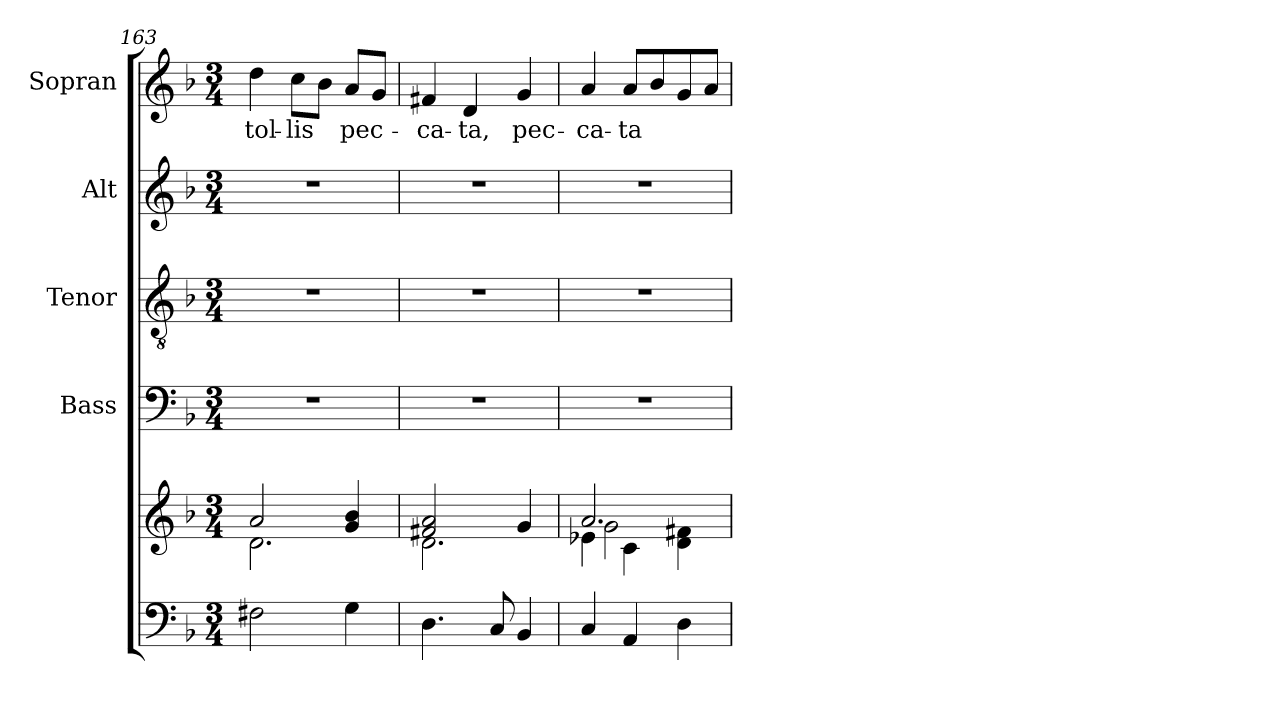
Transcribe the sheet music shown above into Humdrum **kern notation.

**kern	**kern	**kern	**kern	**kern	**kern	**text
*part5	*part5	*part4	*part3	*part2	*part1	*part1
*staff6	*staff5	*staff4	*staff3	*staff2	*staff1	*staff1
*	*	*I"Bass	*I"Tenor	*I"Alt	*I"Sopran	*
*	*	*I'B.	*I'T.	*I'A.	*I'S.	*
*clefF4	*clefG2	*clefF4	*clefGv2	*clefG2	*clefG2	*
*k[b-]	*k[b-]	*k[b-]	*k[b-]	*k[b-]	*k[b-]	*
*F:	*F:	*F:	*F:	*F:	*F:	*
*M3/4	*M3/4	*M3/4	*M3/4	*M3/4	*M3/4	*
=163	=163	=163	=163	=163	=163	=163
*	*^	*	*	*	*	*
!	!	!	!	!	!	!	!LO:LY:b
2F#X\	2a/	2.d\	2.r	2.r	2.r	4dd\	tol-
!	!	!	!	!	!	!	!LO:LY:b
.	.	.	.	.	.	8cc\L	-lis
.	.	.	.	.	.	8b-\J	.
!	!	!	!	!	!	!	!LO:LY:b
4G\	4g/ 4b-/	.	.	.	.	8a/L	pec-
.	.	.	.	.	.	8g/J	.
=164	=164	=164	=164	=164	=164	=164	=164
!	!	!	!	!	!	!	!LO:LY:b
4.D\	2f#X/ 2a/	2.d\	2.r	2.r	2.r	4f#X/	-ca-
!	!	!	!	!	!	!	!LO:LY:b
.	.	.	.	.	.	4d/	-ta,
8C/	.	.	.	.	.	.	.
!	!	!	!	!	!	!	!LO:LY:b
4BB-/	4g/	.	.	.	.	4g/	pec-
=165	=165	=165	=165	=165	=165	=165	=165
*	*	*^	*	*	*	*	*
!	!	!	!	!	!	!	!	!LO:LY:b
4C/	2.a/	4e-X\	2g\	2.r	2.r	2.r	4a/	-ca-
!	!	!	!	!	!	!	!	!LO:LY:b
4AA/	.	4c\	.	.	.	.	8a/L	-ta
.	.	.	.	.	.	.	8b-/	.
4D\	.	4d\ 4f#X\	4ryy	.	.	.	8g/	.
.	.	.	.	.	.	.	8a/J	.
*	*v	*v	*v	*	*	*	*	*
=	=	=	=	=	=	=
*-	*-	*-	*-	*-	*-	*-
